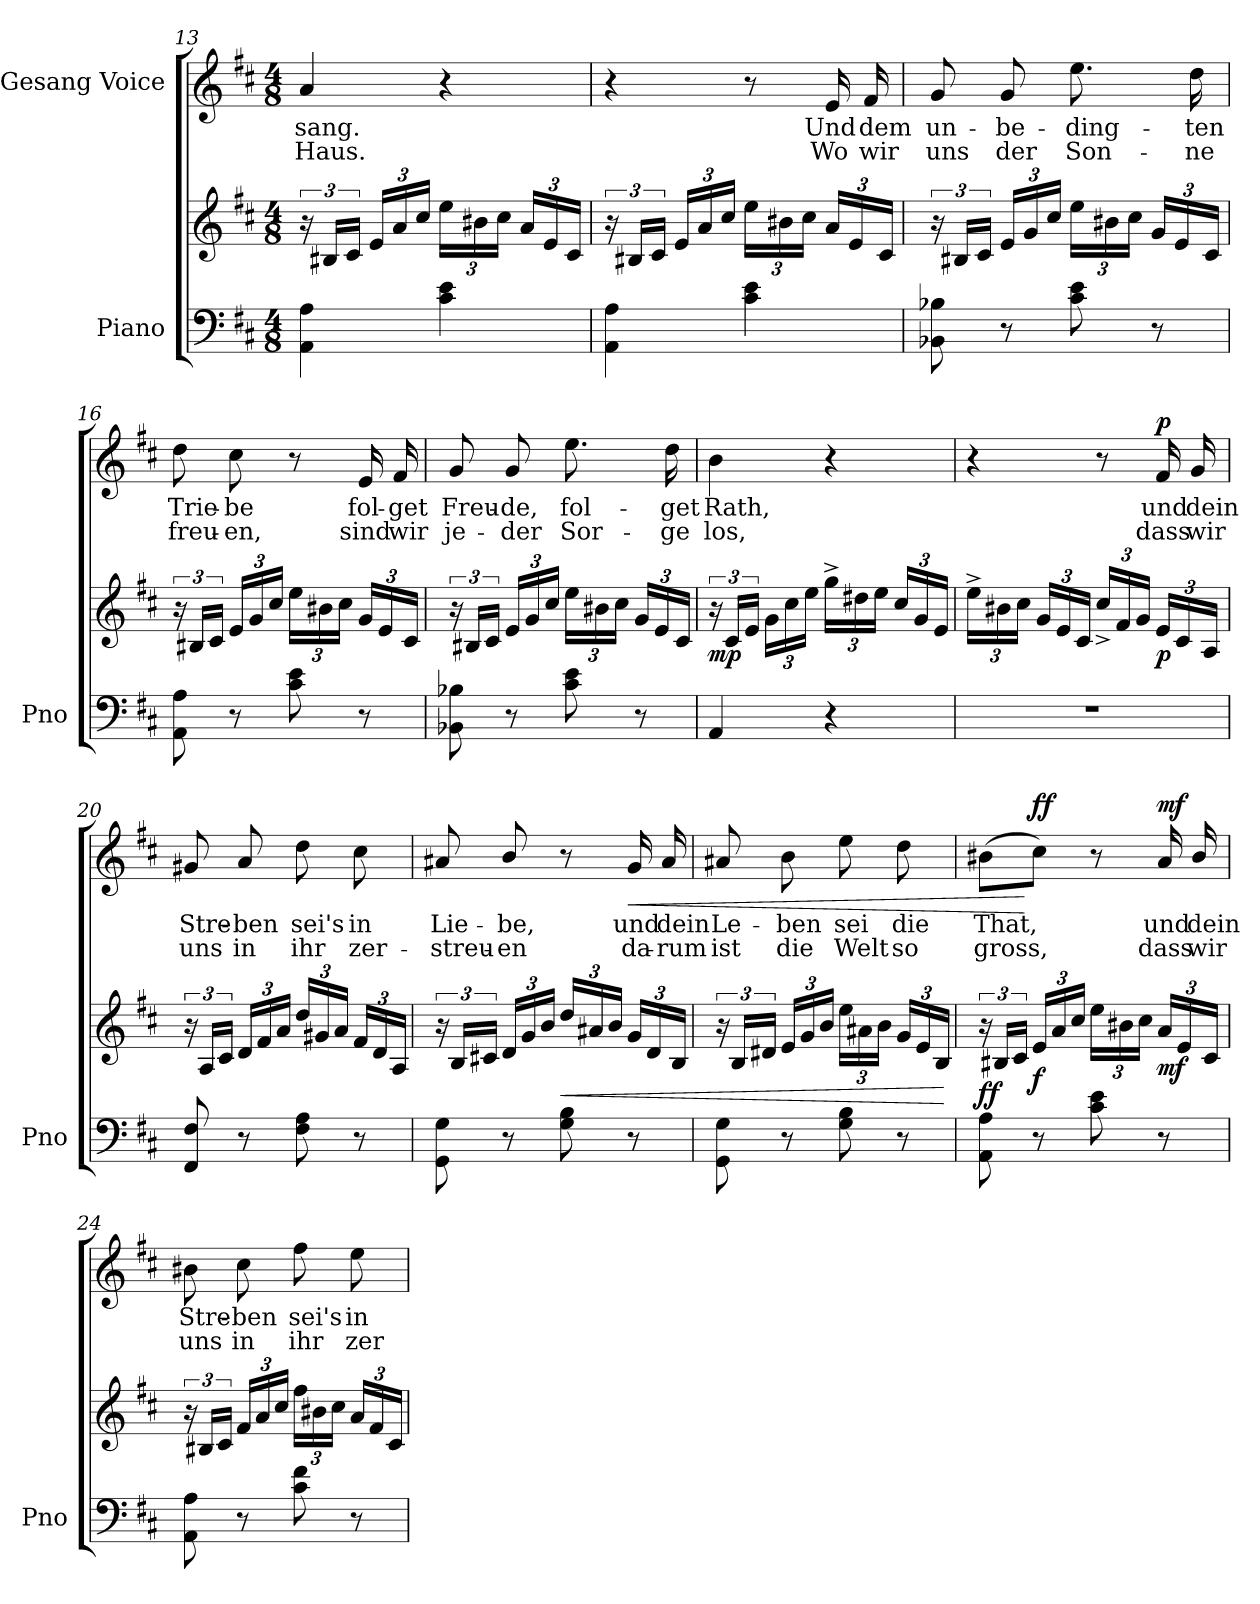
**kern	**kern	**dynam	**kern	**text	**text	**dynam
*part2	*part2	*part2	*part1	*part1	*part1	*part1
*staff3	*staff2	*staff2/3	*staff1	*staff1	*staff1	*staff1
*I"Piano	*	*	*I"Gesang Voice	*	*	*
*I'Pno	*	*	*	*	*	*
*clefF4	*clefG2	*	*clefG2	*	*	*
*k[f#c#]	*k[f#c#]	*	*k[f#c#]	*	*	*
*M4/8	*M4/8	*	*M4/8	*	*	*
=13	=13	=13	=13	=13	=13	=13
!	!	!	!	!LO:LY:b	!LO:LY:b	!
4AA\ 4A\	24r	.	4a/	-sang.	Haus.	.
.	24B#X/LL	.	.	.	.	.
.	24c#/JJ	.	.	.	.	.
*	*Xbrackettup	*	*	*	*	*
.	24e/LL	.	.	.	.	.
.	24a/	.	.	.	.	.
.	24cc#/JJ	.	.	.	.	.
4c#\ 4e\	24ee\LL	.	4r	.	.	.
.	24b#X\	.	.	.	.	.
.	24cc#\JJ	.	.	.	.	.
.	24a/LL	.	.	.	.	.
.	24e/	.	.	.	.	.
.	24c#/JJ	.	.	.	.	.
=14	=14	=14	=14	=14	=14	=14
*	*brackettup	*	*	*	*	*
4AA\ 4A\	24r	.	4r	.	.	.
.	24B#X/LL	.	.	.	.	.
.	24c#/JJ	.	.	.	.	.
*	*Xbrackettup	*	*	*	*	*
.	24e/LL	.	.	.	.	.
.	24a/	.	.	.	.	.
.	24cc#/JJ	.	.	.	.	.
4c#\ 4e\	24ee\LL	.	8r	.	.	.
.	24b#X\	.	.	.	.	.
.	24cc#\JJ	.	.	.	.	.
!	!	!	!	!LO:LY:b	!LO:LY:b	!
.	24a/LL	.	16e/	Und	Wo	.
.	24e/	.	.	.	.	.
!	!	!	!	!LO:LY:b	!LO:LY:b	!
.	.	.	16f#/	dem	wir	.
.	24c#/JJ	.	.	.	.	.
!!LO:LB:g=z
=15	=15	=15	=15	=15	=15	=15
*	*brackettup	*	*	*	*	*
!	!	!	!	!LO:LY:b	!LO:LY:b	!
8BB-X\ 8B-X\	24r	.	8g/	un-	uns	.
.	24B#X/LL	.	.	.	.	.
.	24c#/JJ	.	.	.	.	.
*	*Xbrackettup	*	*	*	*	*
!	!	!	!	!LO:LY:b	!LO:LY:b	!
8r	24e/LL	.	8g/	-be-	der	.
.	24g/	.	.	.	.	.
.	24cc#/JJ	.	.	.	.	.
!	!	!	!	!LO:LY:b	!LO:LY:b	!
8c#\ 8e\	24ee\LL	.	8.ee\	-ding-	Son-	.
.	24b#X\	.	.	.	.	.
.	24cc#\JJ	.	.	.	.	.
8r	24g/LL	.	.	.	.	.
.	24e/	.	.	.	.	.
!	!	!	!	!LO:LY:b	!LO:LY:b	!
.	.	.	16dd\	-ten	-ne	.
.	24c#/JJ	.	.	.	.	.
=16	=16	=16	=16	=16	=16	=16
*	*brackettup	*	*	*	*	*
!	!	!	!	!LO:LY:b	!LO:LY:b	!
8AA\ 8A\	24r	.	8dd\	Trie-	freu-	.
.	24B#X/LL	.	.	.	.	.
.	24c#/JJ	.	.	.	.	.
*	*Xbrackettup	*	*	*	*	*
!	!	!	!	!LO:LY:b	!LO:LY:b	!
8r	24e/LL	.	8cc#\	-be	-en,	.
.	24g/	.	.	.	.	.
.	24cc#/JJ	.	.	.	.	.
8c#\ 8e\	24ee\LL	.	8r	.	.	.
.	24b#X\	.	.	.	.	.
.	24cc#\JJ	.	.	.	.	.
!	!	!	!	!LO:LY:b	!LO:LY:b	!
8r	24g/LL	.	16e/	fol-	sind	.
.	24e/	.	.	.	.	.
!	!	!	!	!LO:LY:b	!LO:LY:b	!
.	.	.	16f#/	-get	wir	.
.	24c#/JJ	.	.	.	.	.
=17	=17	=17	=17	=17	=17	=17
*	*brackettup	*	*	*	*	*
!	!	!	!	!LO:LY:b	!LO:LY:b	!
8BB-X\ 8B-X\	24r	.	8g/	Freu-	je-	.
.	24B#X/LL	.	.	.	.	.
.	24c#/JJ	.	.	.	.	.
*	*Xbrackettup	*	*	*	*	*
!	!	!	!	!LO:LY:b	!LO:LY:b	!
8r	24e/LL	.	8g/	-de,	-der	.
.	24g/	.	.	.	.	.
.	24cc#/JJ	.	.	.	.	.
!	!	!	!	!LO:LY:b	!LO:LY:b	!
8c#\ 8e\	24ee\LL	.	8.ee\	fol-	Sor-	.
.	24b#X\	.	.	.	.	.
.	24cc#\JJ	.	.	.	.	.
8r	24g/LL	.	.	.	.	.
.	24e/	.	.	.	.	.
!	!	!	!	!LO:LY:b	!LO:LY:b	!
.	.	.	16dd\	-get	-ge	.
.	24c#/JJ	.	.	.	.	.
!!LO:LB:g=z
=18	=18	=18	=18	=18	=18	=18
*	*brackettup	*	*	*	*	*
!	!	!LO:DY:b	!	!LO:LY:b	!LO:LY:b	!
4AA/	24r	mp	4b\	Rath,	los,	.
.	24c#/LL	.	.	.	.	.
.	24e/JJ	.	.	.	.	.
*	*Xbrackettup	*	*	*	*	*
.	24g\LL	.	.	.	.	.
.	24cc#\	.	.	.	.	.
.	24ee\JJ	.	.	.	.	.
4r	24gg^\LL	.	4r	.	.	.
.	24dd#X\	.	.	.	.	.
.	24ee\JJ	.	.	.	.	.
.	24cc#/LL	.	.	.	.	.
.	24g/	.	.	.	.	.
.	24e/JJ	.	.	.	.	.
=19	=19	=19	=19	=19	=19	=19
2r	24ee^\LL	.	4r	.	.	.
.	24b#X\	.	.	.	.	.
.	24cc#\JJ	.	.	.	.	.
.	24g/LL	.	.	.	.	.
.	24e/	.	.	.	.	.
.	24c#/JJ	.	.	.	.	.
.	24cc#^/LL	.	8r	.	.	.
.	24f#/	.	.	.	.	.
.	24g/JJ	.	.	.	.	.
!	!	!LO:DY:b	!	!LO:LY:b	!LO:LY:b	!LO:DY:a
.	24e/LL	p	16f#/	und	dass	p
.	24c#/	.	.	.	.	.
!	!	!	!	!LO:LY:b	!LO:LY:b	!
.	.	.	16g/	dein	wir	.
.	24A/JJ	.	.	.	.	.
=20	=20	=20	=20	=20	=20	=20
*	*brackettup	*	*	*	*	*
!	!	!	!	!LO:LY:b	!LO:LY:b	!
8FF#/ 8F#/	24r	.	8g#X/	Stre-	uns	.
.	24A/LL	.	.	.	.	.
.	24c#/JJ	.	.	.	.	.
*	*Xbrackettup	*	*	*	*	*
!	!	!	!	!LO:LY:b	!LO:LY:b	!
8r	24d/LL	.	8a/	-ben	in	.
.	24f#/	.	.	.	.	.
.	24a/JJ	.	.	.	.	.
!	!	!	!	!LO:LY:b	!LO:LY:b	!
8F#\ 8A\	24dd/LL	.	8dd\	sei's	ihr	.
.	24g#X/	.	.	.	.	.
.	24a/JJ	.	.	.	.	.
!	!	!	!	!LO:LY:b	!LO:LY:b	!
8r	24f#/LL	.	8cc#\	in	zer-	.
.	24d/	.	.	.	.	.
.	24A/JJ	.	.	.	.	.
!!LO:LB:g=z
=21	=21	=21	=21	=21	=21	=21
*	*brackettup	*	*	*	*	*
!	!	!	!	!LO:LY:b	!LO:LY:b	!
8GG\ 8G\	24r	.	8a#X/	Lie-	-streu-	.
.	24B/LL	.	.	.	.	.
.	24c#X/JJ	.	.	.	.	.
*	*Xbrackettup	*	*	*	*	*
!	!	!	!	!LO:LY:b	!LO:LY:b	!
8r	24d/LL	.	8b/	-be,	-en	.
.	24g/	.	.	.	.	.
.	24b/JJ	.	.	.	.	.
!	!	!LO:HP:b	!	!	!	!
8G\ 8B\	24dd/LL	<	8r	.	.	.
.	24a#X/	.	.	.	.	.
.	24b/JJ	.	.	.	.	.
!	!	!	!	!LO:LY:b	!LO:LY:b	!LO:HP:b
8r	24g/LL	.	16g/	und	da-	<
.	24d/	.	.	.	.	.
!	!	!	!	!LO:LY:b	!LO:LY:b	!
.	.	.	16a#/	dein	-rum	.
.	24B/JJ	.	.	.	.	.
=22	=22	=22	=22	=22	=22	=22
*	*brackettup	*	*	*	*	*
!	!	!	!	!LO:LY:b	!LO:LY:b	!
8GG\ 8G\	24r	.	8a#X/	Le-	ist	.
.	24B/LL	.	.	.	.	.
.	24d#X/JJ	.	.	.	.	.
*	*Xbrackettup	*	*	*	*	*
!	!	!	!	!LO:LY:b	!LO:LY:b	!
8r	24e/LL	.	8b\	-ben	die	.
.	24g/	.	.	.	.	.
.	24b/JJ	.	.	.	.	.
!	!	!	!	!LO:LY:b	!LO:LY:b	!
8G\ 8B\	24ee\LL	.	8ee\	sei	Welt	.
.	24a#X\	.	.	.	.	.
.	24b\JJ	.	.	.	.	.
!	!	!	!	!LO:LY:b	!LO:LY:b	!
8r	24g/LL	.	8dd\	die	so	.
.	24e/	.	.	.	.	.
.	24B/JJ	.	.	.	.	.
.	.	[	.	.	.	.
=23	=23	=23	=23	=23	=23	=23
*	*brackettup	*	*	*	*	*
!	!	!LO:DY:b	!	!LO:LY:b	!LO:LY:b	!
8AA\ 8A\	24r	ff	(8b#X\L	That,	gross,	.
.	24B#X/LL	.	.	.	.	.
.	24c#/JJ	.	.	.	.	.
*	*Xbrackettup	*	*	*	*	*
!	!	!LO:DY:b	!	!	!	!LO:DY:n=1:a
8r	24e/LL	f	8cc#\J)	.	.	[ ff
.	24a/	.	.	.	.	.
.	24cc#/JJ	.	.	.	.	.
8c#\ 8e\	24ee\LL	.	8r	.	.	.
.	24b#X\	.	.	.	.	.
.	24cc#\JJ	.	.	.	.	.
!	!	!LO:DY:b	!	!LO:LY:b	!LO:LY:b	!LO:DY:n=2:a
8r	24a/LL	mf	16a/	und	dass	mf
.	24e/	.	.	.	.	.
!	!	!	!	!LO:LY:b	!LO:LY:b	!
.	.	.	16b#/	dein	wir	.
.	24c#/JJ	.	.	.	.	.
!!LO:PB:g=z
=24	=24	=24	=24	=24	=24	=24
*	*brackettup	*	*	*	*	*
!	!	!	!	!LO:LY:b	!LO:LY:b	!
8AA\ 8A\	24r	.	8b#X\	Stre-	uns	.
.	24B#X/LL	.	.	.	.	.
.	24c#/JJ	.	.	.	.	.
*	*Xbrackettup	*	*	*	*	*
!	!	!	!	!LO:LY:b	!LO:LY:b	!
8r	24f#/LL	.	8cc#\	-ben	in	.
.	24a/	.	.	.	.	.
.	24cc#/JJ	.	.	.	.	.
!	!	!	!	!LO:LY:b	!LO:LY:b	!
8c#\ 8f#\	24ff#\LL	.	8ff#\	sei's	ihr	.
.	24b#X\	.	.	.	.	.
.	24cc#\JJ	.	.	.	.	.
!	!	!	!	!LO:LY:b	!LO:LY:b	!
8r	24a/LL	.	8ee\	in	zer-	.
.	24f#/	.	.	.	.	.
.	24c#/JJ	.	.	.	.	.
=	=	=	=	=	=	=
*-	*-	*-	*-	*-	*-	*-
